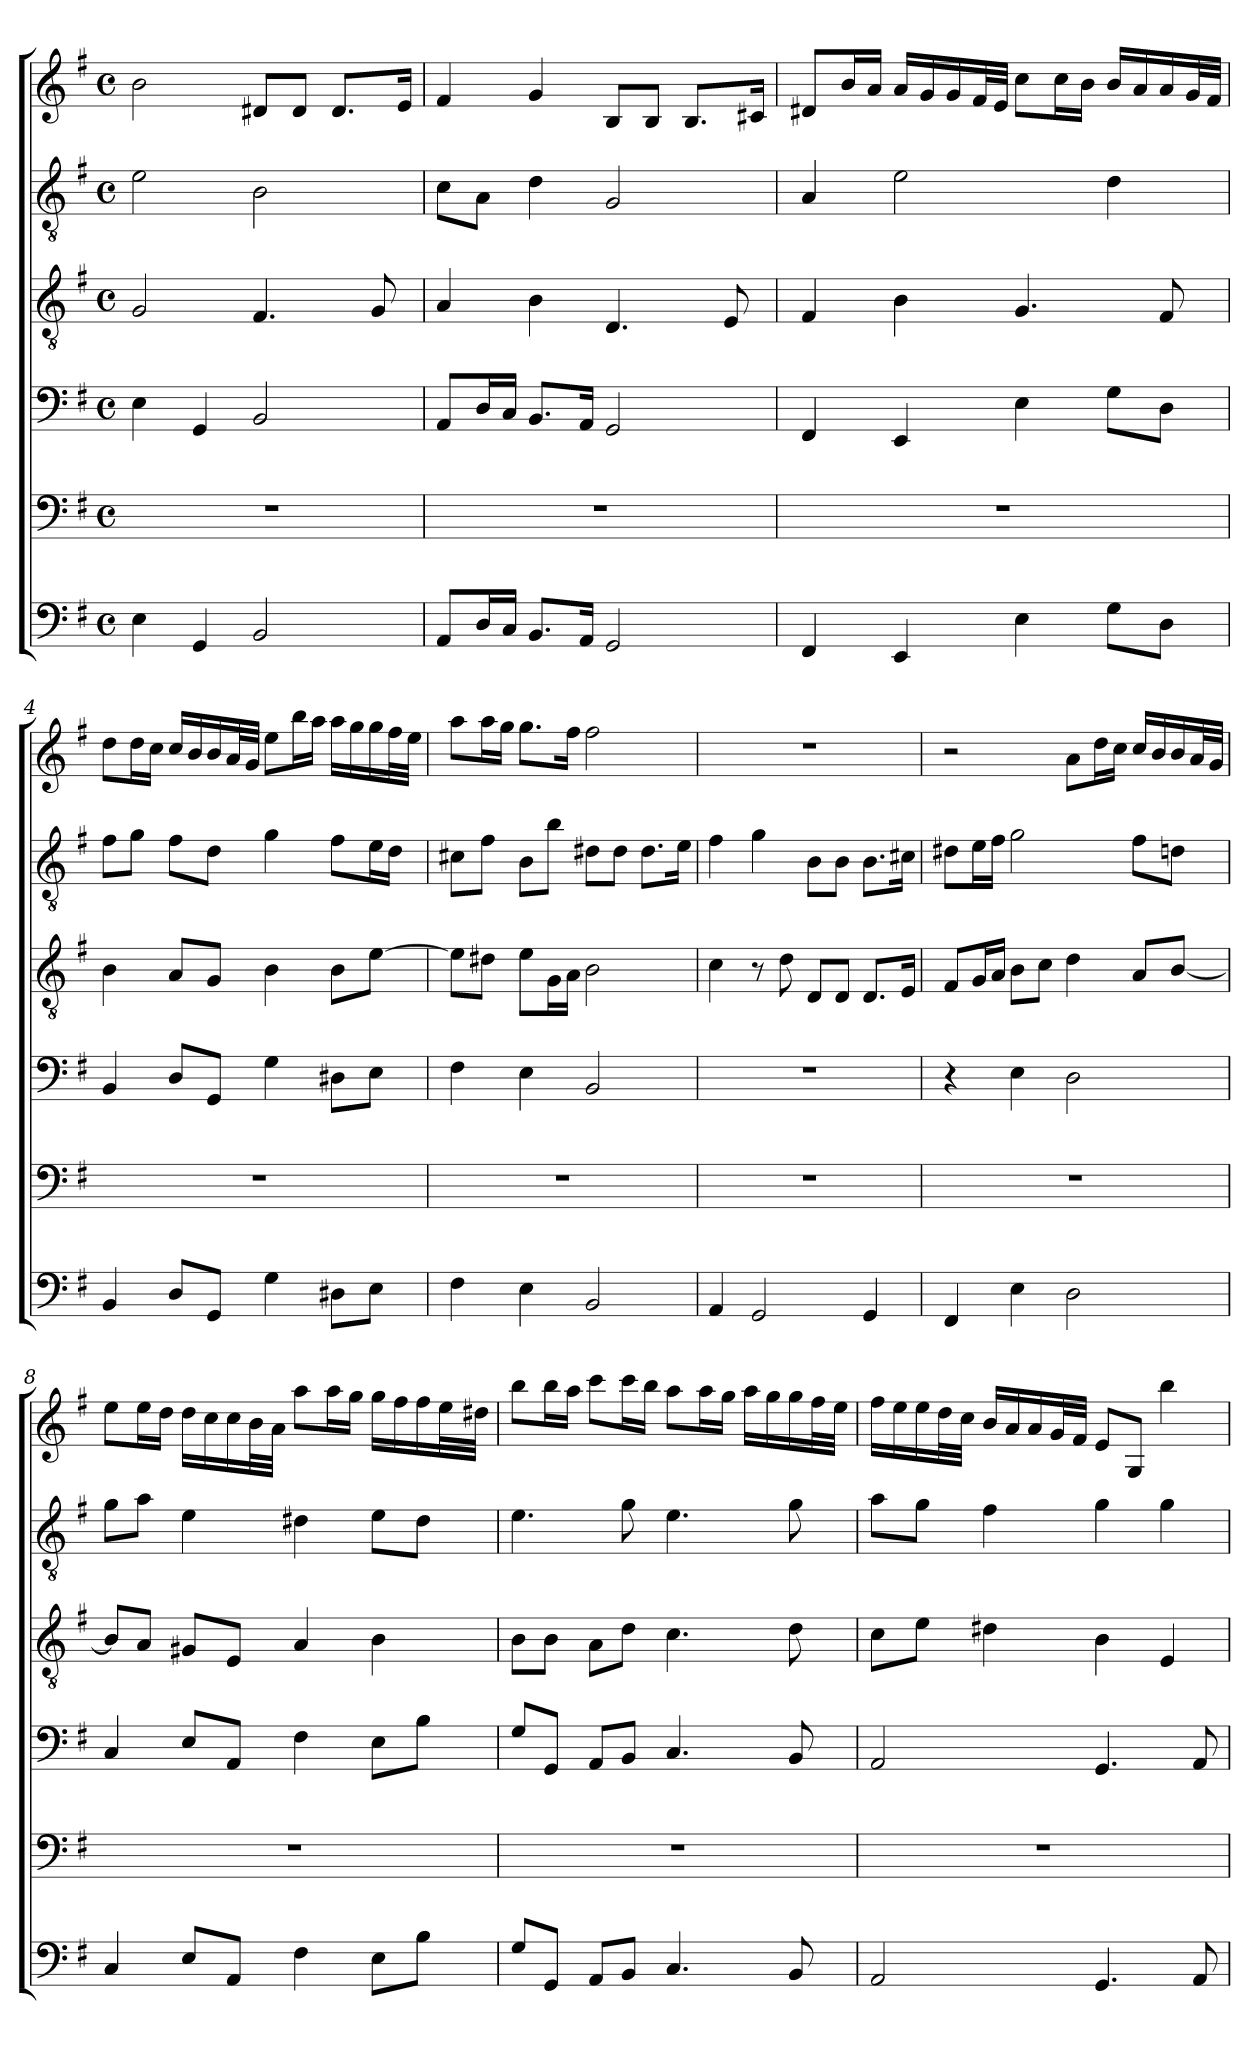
**kern	**kern	**kern	**kern	**kern	**kern
*part6	*part5	*part4	*part3	*part2	*part1
*staff6	*staff5	*staff4	*staff3	*staff2	*staff1
*clefF4	*clefF4	*clefF4	*clefGv2	*clefGv2	*clefG2
*k[f#]	*k[f#]	*k[f#]	*k[f#]	*k[f#]	*k[f#]
*e:	*e:	*e:	*e:	*e:	*e:
*M4/4	*M4/4	*M4/4	*M4/4	*M4/4	*M4/4
*met(c)	*met(c)	*met(c)	*met(c)	*met(c)	*met(c)
=1	=1	=1	=1	=1	=1
4E\	1r	4E\	2G/	2e\	2b\
4GG/	.	4GG/	.	.	.
2BB/	.	2BB/	4.F#/	2B\	8d#X/L
.	.	.	.	.	8d#/J
.	.	.	.	.	8.d#/L
.	.	.	8G/	.	.
.	.	.	.	.	16e/Jk
=2	=2	=2	=2	=2	=2
8AA/L	1r	8AA/L	4A/	8c\L	4f#/
16D/L	.	16D/L	.	8A\J	.
16C/JJ	.	16C/JJ	.	.	.
8.BB/L	.	8.BB/L	4B\	4d\	4g/
16AA/Jk	.	16AA/Jk	.	.	.
2GG/	.	2GG/	4.D/	2G/	8B/L
.	.	.	.	.	8B/J
.	.	.	.	.	8.B/L
.	.	.	8E/	.	.
.	.	.	.	.	16c#X/Jk
=3	=3	=3	=3	=3	=3
4FF#/	1r	4FF#/	4F#/	4A/	8d#X/L
.	.	.	.	.	16b/L
.	.	.	.	.	16a/JJ
4EE/	.	4EE/	4B\	2e\	16a/LL
.	.	.	.	.	16g/
.	.	.	.	.	16g/
.	.	.	.	.	32f#/L
.	.	.	.	.	32e/JJJ
4E\	.	4E\	4.G/	.	8cc\L
.	.	.	.	.	16cc\L
.	.	.	.	.	16b\JJ
8G\L	.	8G\L	.	4d\	16b/LL
.	.	.	.	.	16a/
8D\J	.	8D\J	8F#/	.	16a/
.	.	.	.	.	32g/L
.	.	.	.	.	32f#/JJJ
=4	=4	=4	=4	=4	=4
4BB/	1r	4BB/	4B\	8f#\L	8dd\L
.	.	.	.	8g\J	16dd\L
.	.	.	.	.	16cc\JJ
8D/L	.	8D/L	8A/L	8f#\L	16cc/LL
.	.	.	.	.	16b/
8GG/J	.	8GG/J	8G/J	8d\J	16b/
.	.	.	.	.	32a/L
.	.	.	.	.	32g/JJJ
4G\	.	4G\	4B\	4g\	8ee\L
.	.	.	.	.	16bb\L
.	.	.	.	.	16aa\JJ
8D#X\L	.	8D#X\L	8B\L	8f#\L	16aa\LL
.	.	.	.	.	16gg\
8E\J	.	8E\J	[8e\J	16e\L	16gg\
.	.	.	.	16d\JJ	32ff#\L
.	.	.	.	.	32ee\JJJ
!!LO:LB:g=z
=5	=5	=5	=5	=5	=5
4F#\	1r	4F#\	8e\L]	8c#X\L	8aa\L
.	.	.	8d#X\J	8f#\J	16aa\L
.	.	.	.	.	16gg\JJ
4E\	.	4E\	8e\L	8B\L	8.gg\L
.	.	.	16G\L	8b\J	.
.	.	.	16A\JJ	.	16ff#\Jk
2BB/	.	2BB/	2B\	8d#X\L	2ff#\
.	.	.	.	8d#\J	.
.	.	.	.	8.d#\L	.
.	.	.	.	16e\Jk	.
=6	=6	=6	=6	=6	=6
4AA/	1r	1r	4c\	4f#\	1r
2GG/	.	.	8r	4g\	.
.	.	.	8d\	.	.
.	.	.	8D/L	8B\L	.
.	.	.	8D/J	8B\J	.
4GG/	.	.	8.D/L	8.B\L	.
.	.	.	16E/Jk	16c#X\Jk	.
=7	=7	=7	=7	=7	=7
4FF#/	1r	4r	8F#/L	8d#\L	2r
.	.	.	16G/L	16e\L	.
.	.	.	16A/JJ	16f#\JJ	.
4E\	.	4E\	8B\L	2g\	.
.	.	.	8c\J	.	.
2D\	.	2D\	4d\	.	8a\L
.	.	.	.	.	16dd\L
.	.	.	.	.	16cc\JJ
.	.	.	8A/L	8f#\L	16cc/LL
.	.	.	.	.	16b/
.	.	.	[8B/J	8dn\J	16b/
.	.	.	.	.	32a/L
.	.	.	.	.	32g/JJJ
=8	=8	=8	=8	=8	=8
4C/	1r	4C/	8B/L]	8g\L	8ee\L
.	.	.	8A/J	8a\J	16ee\L
.	.	.	.	.	16dd\JJ
8E/L	.	8E/L	8G#X/L	4e\	16dd\LL
.	.	.	.	.	16cc\
8AA/J	.	8AA/J	8E/J	.	16cc\
.	.	.	.	.	32b\L
.	.	.	.	.	32a\JJJ
4F#\	.	4F#\	4A/	4d#X\	8aa\L
.	.	.	.	.	16aa\L
.	.	.	.	.	16gg\JJ
8E\L	.	8E\L	4B\	8e\L	16gg\LL
.	.	.	.	.	16ff#\
8B\J	.	8B\J	.	8d#\J	16ff#\
.	.	.	.	.	32ee\L
.	.	.	.	.	32dd#X\JJJ
!!LO:LB:g=z
=9	=9	=9	=9	=9	=9
8G/L	1r	8G/L	8B\L	4.e\	8bb\L
8GG/J	.	8GG/J	8B\J	.	16bb\L
.	.	.	.	.	16aa\JJ
8AA/L	.	8AA/L	8A\L	.	8ccc\L
8BB/J	.	8BB/J	8d\J	8g\	16ccc\L
.	.	.	.	.	16bb\JJ
4.C/	.	4.C/	4.c\	4.e\	8aa\L
.	.	.	.	.	16aa\L
.	.	.	.	.	16gg\JJ
.	.	.	.	.	16aa\LL
.	.	.	.	.	16gg\
8BB/	.	8BB/	8d\	8g\	16gg\
.	.	.	.	.	32ff#\L
.	.	.	.	.	32ee\JJJ
=10	=10	=10	=10	=10	=10
2AA/	1r	2AA/	8c\L	8a\L	16ff#\LL
.	.	.	.	.	16ee\
.	.	.	8e\J	8g\J	16ee\
.	.	.	.	.	32dd\L
.	.	.	.	.	32cc\JJJ
.	.	.	4d#X\	4f#\	16b/LL
.	.	.	.	.	16a/
.	.	.	.	.	16a/
.	.	.	.	.	32g/L
.	.	.	.	.	32f#/JJJ
4.GG/	.	4.GG/	4B\	4g\	8e/L
.	.	.	.	.	8G/J
.	.	.	4E/	4g\	4bb\
8AA/	.	8AA/	.	.	.
=	=	=	=	=	=
*-	*-	*-	*-	*-	*-
